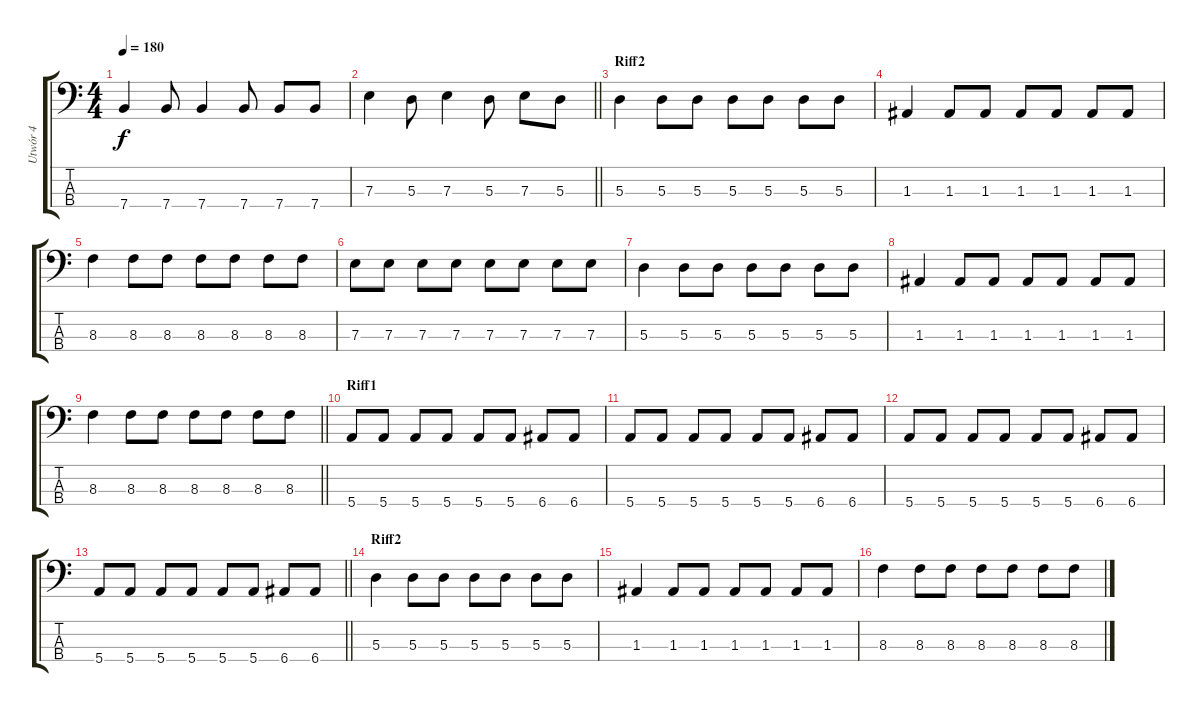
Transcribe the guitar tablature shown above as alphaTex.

\track ("Utwór 4" "Utwór 4") {instrument electricbassfinger}
\staff {score tabs}
\tuning (G2 D2 A1 E1) {hide}
\ts (4 4)
\tempo 180
\clef f4
\ks c
7.4.4{dy f} 7.4.8 7.4.4 7.4.8 7.4.8 7.4.8 |
\barLineRight lightlight
7.3.4 5.3.8 7.3.4 5.3.8 7.3.8 5.3.8 |
\section ("" "Riff2")
5.3.4 5.3.8 5.3.8 5.3.8 5.3.8 5.3.8 5.3.8 |
1.3.4 1.3.8 1.3.8 1.3.8 1.3.8 1.3.8 1.3.8 |
8.3.4 8.3.8 8.3.8 8.3.8 8.3.8 8.3.8 8.3.8 |
7.3.8 7.3.8 7.3.8 7.3.8 7.3.8 7.3.8 7.3.8 7.3.8 |
5.3.4 5.3.8 5.3.8 5.3.8 5.3.8 5.3.8 5.3.8 |
1.3.4 1.3.8 1.3.8 1.3.8 1.3.8 1.3.8 1.3.8 |
\barLineRight lightlight
8.3.4 8.3.8 8.3.8 8.3.8 8.3.8 8.3.8 8.3.8 |
\section ("" "Riff1")
5.4.8 5.4.8 5.4.8 5.4.8 5.4.8 5.4.8 6.4.8 6.4.8 |
5.4.8 5.4.8 5.4.8 5.4.8 5.4.8 5.4.8 6.4.8 6.4.8 |
5.4.8 5.4.8 5.4.8 5.4.8 5.4.8 5.4.8 6.4.8 6.4.8 |
\barLineRight lightlight
5.4.8 5.4.8 5.4.8 5.4.8 5.4.8 5.4.8 6.4.8 6.4.8 |
\section ("" "Riff2")
5.3.4 5.3.8 5.3.8 5.3.8 5.3.8 5.3.8 5.3.8 |
1.3.4 1.3.8 1.3.8 1.3.8 1.3.8 1.3.8 1.3.8 |
8.3.4 8.3.8 8.3.8 8.3.8 8.3.8 8.3.8 8.3.8
